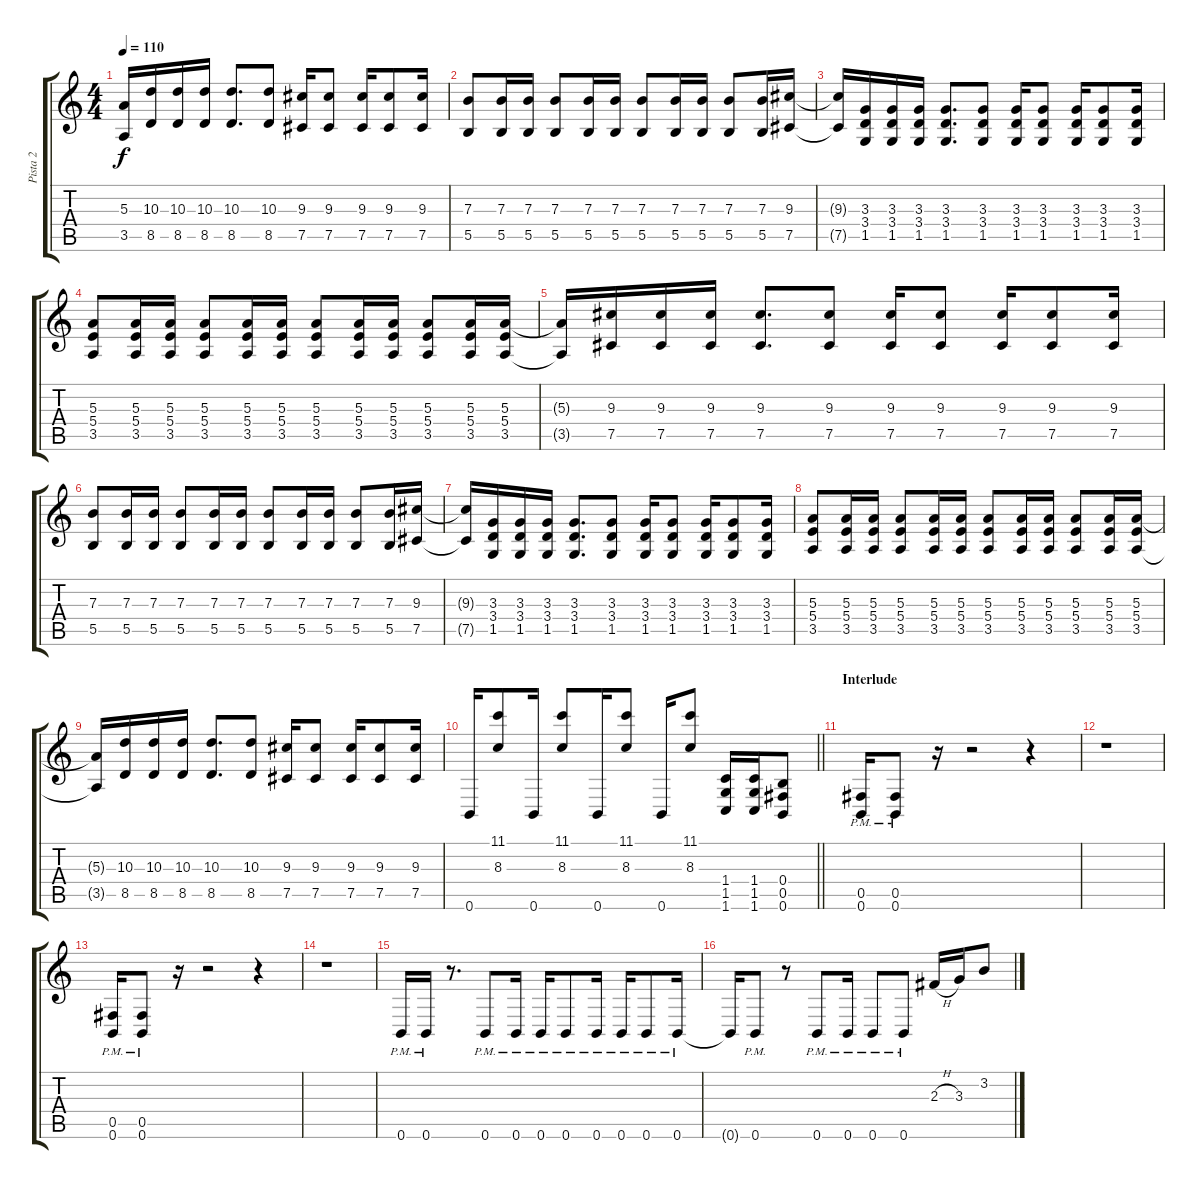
\track ("Pista 2" "Pista 2") {instrument distortionguitar}
\staff {score tabs}
\tuning (Db4 Ab3 E3 B2 Gb2 B1) {hide}
\ts (4 4)
\tempo 110
\clef g2
\ks c
(5.3{t} 3.5{t}).16{dy f} (10.3 8.5).16 (10.3 8.5).16 (10.3 8.5).16 (10.3 8.5).8{d} (10.3 8.5).8 (9.3 7.5).16 (9.3 7.5).8 (9.3 7.5).16 (9.3 7.5).8 (9.3 7.5).16 |
(7.3 5.5).8 (7.3 5.5).16 (7.3 5.5).16 (7.3 5.5).8 (7.3 5.5).16 (7.3 5.5).16 (7.3 5.5).8 (7.3 5.5).16 (7.3 5.5).16 (7.3 5.5).8 (7.3 5.5).16 (9.3 7.5).16 |
(9.3{t} 7.5{t}).16 (3.3 3.4 1.5).16 (3.3 3.4 1.5).16 (3.3 3.4 1.5).16 (3.3 3.4 1.5).8{d} (3.3 3.4 1.5).8 (3.3 3.4 1.5).16 (3.3 3.4 1.5).8 (3.3 3.4 1.5).16 (3.3 3.4 1.5).8 (3.3 3.4 1.5).16 |
(5.3 5.4 3.5).8 (5.3 5.4 3.5).16 (5.3 5.4 3.5).16 (5.3 5.4 3.5).8 (5.3 5.4 3.5).16 (5.3 5.4 3.5).16 (5.3 5.4 3.5).8 (5.3 5.4 3.5).16 (5.3 5.4 3.5).16 (5.3 5.4 3.5).8 (5.3 5.4 3.5).16 (5.3 5.4 3.5).16 |
(5.3{t} 3.5{t}).16 (9.3 7.5).16 (9.3 7.5).16 (9.3 7.5).16 (9.3 7.5).8{d} (9.3 7.5).8 (9.3 7.5).16 (9.3 7.5).8 (9.3 7.5).16 (9.3 7.5).8 (9.3 7.5).16 |
(7.3 5.5).8 (7.3 5.5).16 (7.3 5.5).16 (7.3 5.5).8 (7.3 5.5).16 (7.3 5.5).16 (7.3 5.5).8 (7.3 5.5).16 (7.3 5.5).16 (7.3 5.5).8 (7.3 5.5).16 (9.3 7.5).16 |
(9.3{t} 7.5{t}).16 (3.3 3.4 1.5).16 (3.3 3.4 1.5).16 (3.3 3.4 1.5).16 (3.3 3.4 1.5).8{d} (3.3 3.4 1.5).8 (3.3 3.4 1.5).16 (3.3 3.4 1.5).8 (3.3 3.4 1.5).16 (3.3 3.4 1.5).8 (3.3 3.4 1.5).16 |
(5.3 5.4 3.5).8 (5.3 5.4 3.5).16 (5.3 5.4 3.5).16 (5.3 5.4 3.5).8 (5.3 5.4 3.5).16 (5.3 5.4 3.5).16 (5.3 5.4 3.5).8 (5.3 5.4 3.5).16 (5.3 5.4 3.5).16 (5.3 5.4 3.5).8 (5.3 5.4 3.5).16 (5.3 5.4 3.5).16 |
(5.3{t} 3.5{t}).16 (10.3 8.5).16 (10.3 8.5).16 (10.3 8.5).16 (10.3 8.5).8{d} (10.3 8.5).8 (9.3 7.5).16 (9.3 7.5).8 (9.3 7.5).16 (9.3 7.5).8 (9.3 7.5).16 |
\barLineRight lightlight
0.6.16 (11.1 8.3).8 0.6.16 (11.1 8.3).8 0.6.16 (11.1 8.3).8 0.6.16 (11.1 8.3).8 (1.4 1.5 1.6).16 (1.4 1.5 1.6).16 (0.4 0.5 0.6).8 |
\section ("" "Interlude")
(0.5{pm} 0.6{pm}).16 (0.5{pm} 0.6{pm}).8 r.16 r.2 r.4 |
r.1 |
(0.5{pm} 0.6{pm}).16 (0.5{pm} 0.6{pm}).8 r.16 r.2 r.4 |
r.1 |
0.6{pm}.16 0.6{pm}.16 r.8{d} 0.6{pm}.8 0.6{pm}.16 0.6{pm}.16 0.6{pm}.8 0.6{pm}.16 0.6{pm}.16 0.6{pm}.8 0.6{pm}.16 |
0.6{t}.16 0.6{pm}.8 r.8 0.6{pm}.8 0.6{pm}.16 0.6{pm}.8 0.6{pm}.8 2.3{h}.16 3.3.16 3.2.8
